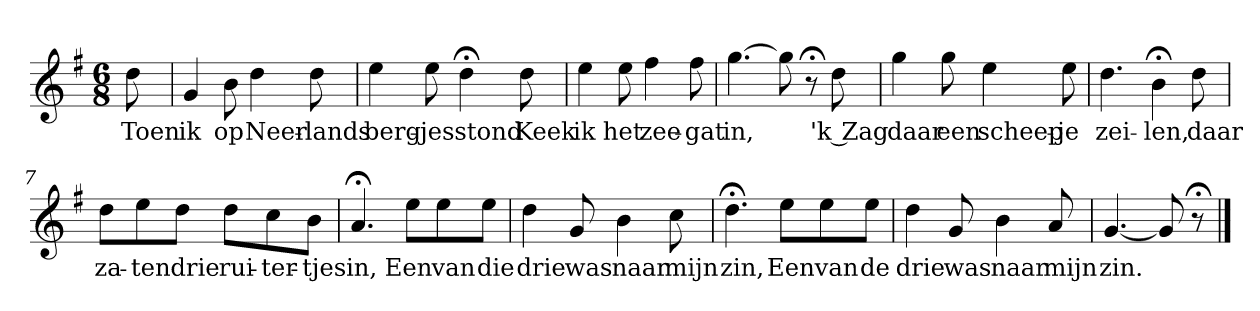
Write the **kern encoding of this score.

**kern	**text
*part1	*part1
*staff1	*staff1
*k[f#]	*
*G:	*
*M6/8	*
*MM120	*
=	=
8dd	Toen
=1	=1
4g	ik
8b	op
4dd	Neer-
8dd	-lands
=2	=2
4ee	berg-
8ee	-jes
4dd;<	stond
8dd	Keek
=3	=3
4ee	ik
8ee	het
4ff#	zee-
8ff#	-gat
=4	=4
[4.gg	in,
8gg]	.
8r;<	.
8dd	'k Zag
=5	=5
4gg	daar
8gg	een
4ee	scheep-
8ee	-je
=6	=6
4.dd	zei-
4b;<	-len,
8dd	daar
=7	=7
8ddL	za-
8ee	-ten
8ddJ	drie
8ddL	rui-
8cc	-ter-
8bJ	-tjes
=8	=8
4.a;<	in,
8eeL	Een
8ee	van
8eeJ	die
=9	=9
4dd	drie
8g	was
4b	naar
8cc	mijn
=10	=10
4.dd;<	zin,
8eeL	Een
8ee	van
8eeJ	de
=11	=11
4dd	drie
8g	was
4b	naar
8a	mijn
=12	=12
[4.g	zin.
8g]	.
8r;<	.
==	==
*-	*-
